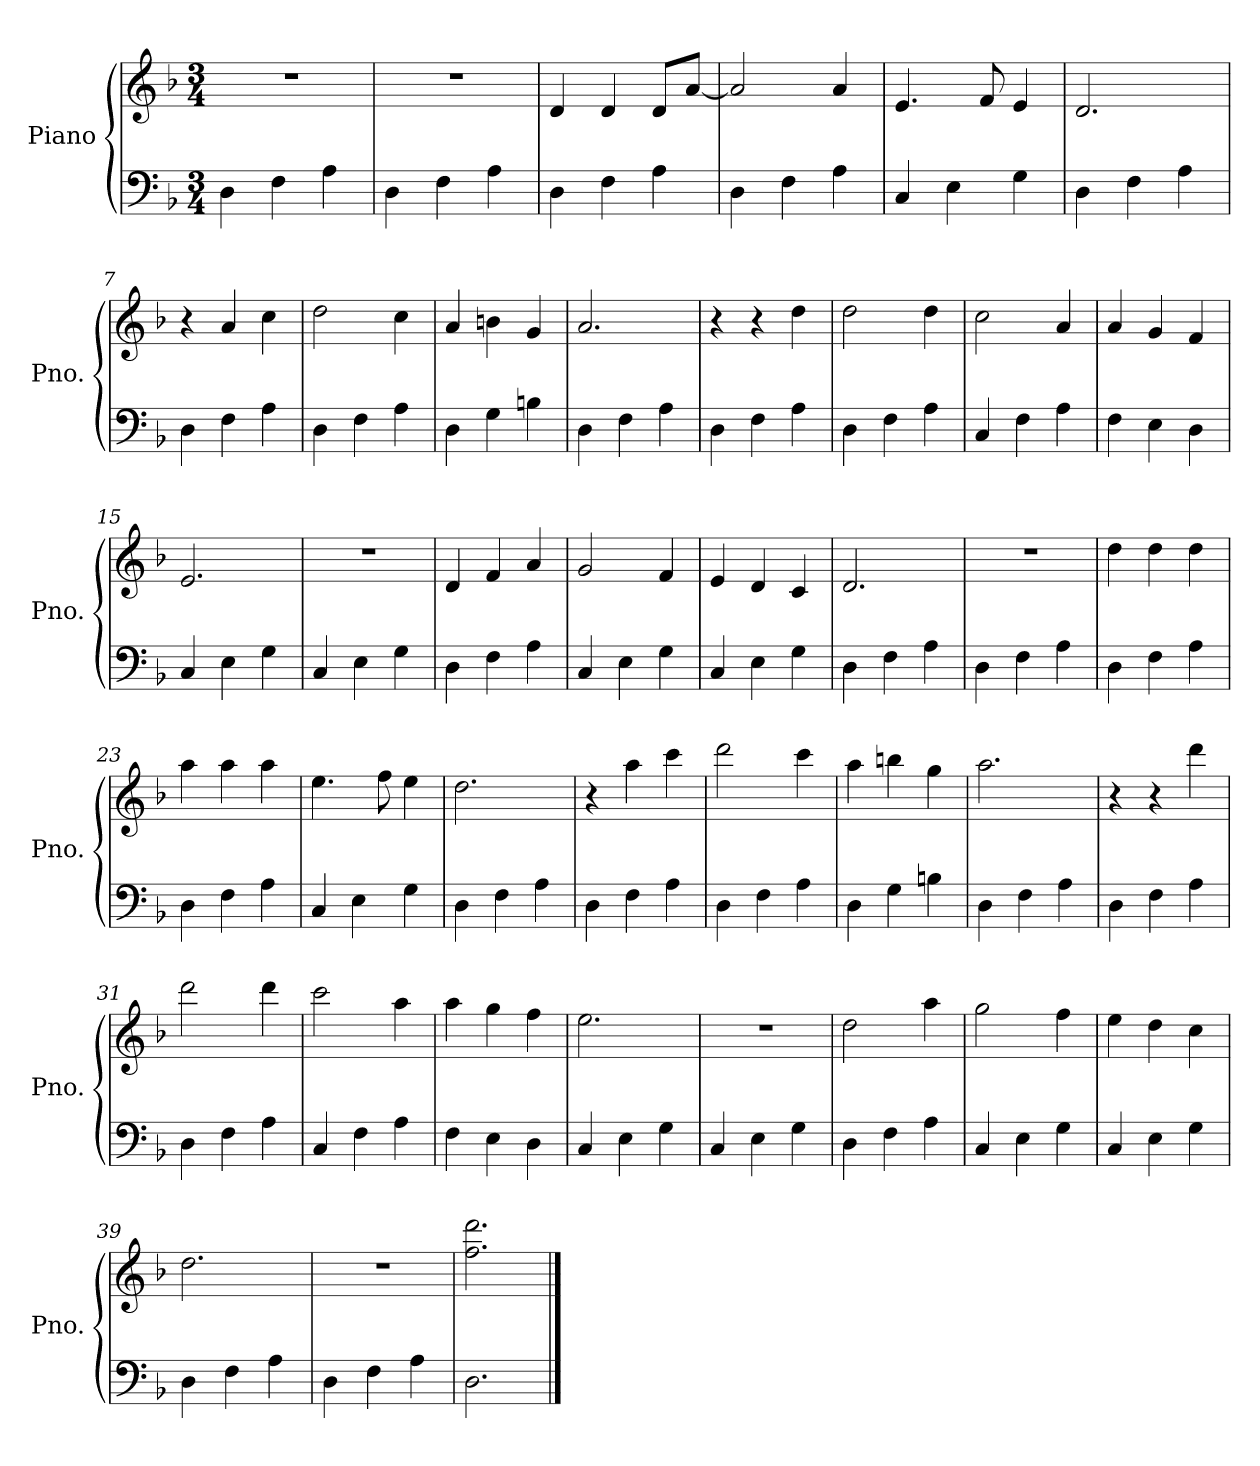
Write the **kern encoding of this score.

**kern	**kern
*part1	*part1
*staff2	*staff1
*I"Piano	*
*I'Pno.	*
*clefF4	*clefG2
*k[b-]	*k[b-]
*M3/4	*M3/4
*MM120	*MM120
=1	=1
4D\	2.r
4F\	.
4A\	.
=2	=2
4D\	2.r
4F\	.
4A\	.
=3	=3
4D\	4d/
4F\	4d/
4A\	8d/L
.	[8a/J
=4	=4
4D\	2a/]
4F\	.
4A\	4a/
=5	=5
4C/	4.e/
4E\	.
.	8f/
4G\	4e/
=6	=6
4D\	2.d/
4F\	.
4A\	.
=7	=7
4D\	4r
4F\	4a/
4A\	4cc\
=8	=8
4D\	2dd\
4F\	.
4A\	4cc\
=9	=9
4D\	4a/
4G\	4bn\
4Bn\	4g/
!!LO:LB:g=z
=10	=10
4D\	2.a/
4F\	.
4A\	.
=11	=11
4D\	4r
4F\	4r
4A\	4dd\
=12	=12
4D\	2dd\
4F\	.
4A\	4dd\
=13	=13
4C/	2cc\
4F\	.
4A\	4a/
=14	=14
4F\	4a/
4E\	4g/
4D\	4f/
=15	=15
4C/	2.e/
4E\	.
4G\	.
=16	=16
4C/	2.r
4E\	.
4G\	.
=17	=17
4D\	4d/
4F\	4f/
4A\	4a/
=18	=18
4C/	2g/
4E\	.
4G\	4f/
=19	=19
4C/	4e/
4E\	4d/
4G\	4c/
=20	=20
4D\	2.d/
4F\	.
4A\	.
!!LO:LB:g=z
=21	=21
4D\	2.r
4F\	.
4A\	.
=22	=22
4D\	4dd\
4F\	4dd\
4A\	4dd\
=23	=23
4D\	4aa\
4F\	4aa\
4A\	4aa\
=24	=24
4C/	4.ee\
4E\	.
.	8ff\
4G\	4ee\
=25	=25
4D\	2.dd\
4F\	.
4A\	.
=26	=26
4D\	4r
4F\	4aa\
4A\	4ccc\
=27	=27
4D\	2ddd\
4F\	.
4A\	4ccc\
=28	=28
4D\	4aa\
4G\	4bbn\
4Bn\	4gg\
=29	=29
4D\	2.aa\
4F\	.
4A\	.
=30	=30
4D\	4r
4F\	4r
4A\	4ddd\
!!LO:LB:g=z
=31	=31
4D\	2ddd\
4F\	.
4A\	4ddd\
=32	=32
4C/	2ccc\
4F\	.
4A\	4aa\
=33	=33
4F\	4aa\
4E\	4gg\
4D\	4ff\
=34	=34
4C/	2.ee\
4E\	.
4G\	.
=35	=35
4C/	2.r
4E\	.
4G\	.
=36	=36
4D\	2dd\
4F\	.
4A\	4aa\
=37	=37
4C/	2gg\
4E\	.
4G\	4ff\
=38	=38
4C/	4ee\
4E\	4dd\
4G\	4cc\
=39	=39
4D\	2.dd\
4F\	.
4A\	.
=40	=40
4D\	2.r
4F\	.
4A\	.
=41	=41
2.D\	2.ff\ 2.ddd\
==	==
*-	*-
